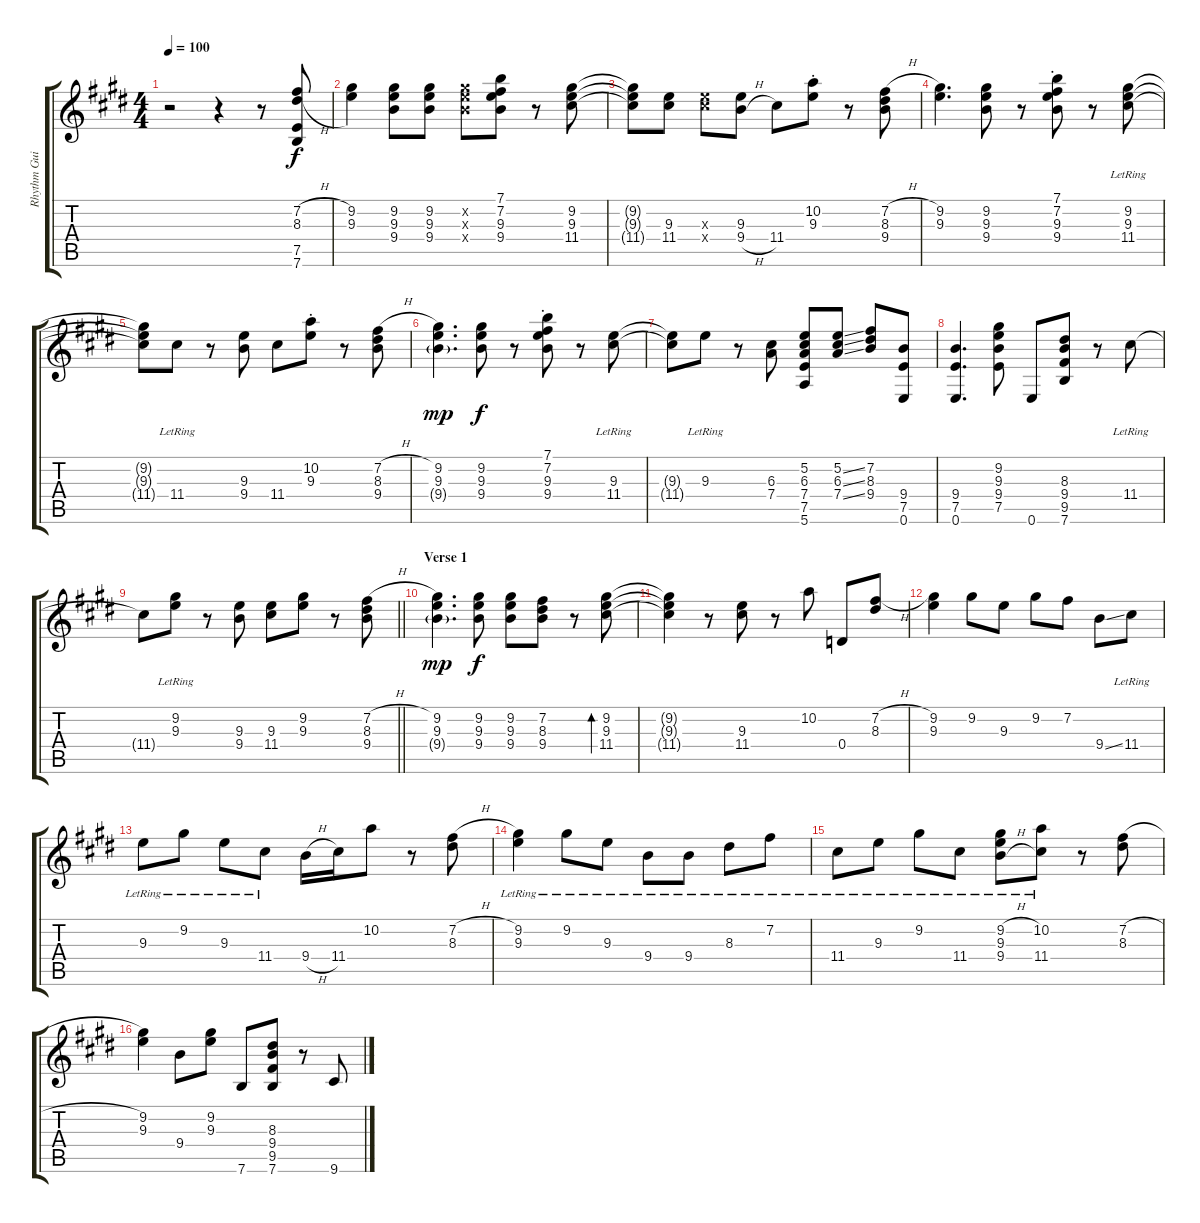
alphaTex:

\track ("Rhythm Guitar I (Keith)" "Rhythm Gui") {instrument electricguitarmuted}
\staff {score tabs}
\tuning (E4 B3 G3 D3 A2 E2) {hide}
\ts (4 4)
\tempo 100
\clef g2
\ks e
r.2{dy f instrument electricguitarmuted} r.4 r.8 (7.2{h} 8.3{h} 7.5 7.6).8 |
\ks c#minor
(9.2 9.3).4 (9.2 9.3 9.4).8 (9.2 9.3 9.4).8 (9.2{x} 9.3{x} 9.4{x}).8 (7.1 7.2 9.3 9.4).8 r.8 (9.2 9.3 11.4).8 |
(9.2{t} 9.3{t} 11.4{t}).8 (9.3 11.4).8 (9.3{x} 11.4{x}).8 (9.3 9.4{h}).8 11.4.8 (10.2{st} 9.3{st}).8 r.8 (7.2{h} 8.3 9.4).8 |
(9.2 9.3).4{d} (9.2 9.3 9.4).8 r.8 (7.1{st} 7.2{st} 9.3{st} 9.4{st}).8 r.8 (9.2{lr} 9.3{lr} 11.4{lr}).8 |
(9.2{t} 9.3{t} 11.4{t}).8 11.4{lr}.8 r.8 (9.3 9.4).8 11.4.8 (10.2{st} 9.3{st}).8 r.8 (7.2{h} 8.3 9.4).8 |
\ks e
(9.2 9.3 9.4{g}).4{d dy mp} (9.2 9.3 9.4).8{dy f} r.8 (7.1{st} 7.2{st} 9.3{st} 9.4{st}).8 r.8 (9.3{lr} 11.4{lr}).8 |
\ks c#minor
(9.3{t} 11.4{t}).8 9.3{lr}.8 r.8 (6.3 7.4).8 (5.2 6.3 7.4 7.5 5.6).8 (5.2{ss} 6.3{ss} 7.4{ss}).8 (7.2 8.3 9.4).8 (9.4 7.5 0.6).8 |
\ks e
(9.4 7.5 0.6).4{d} (9.2 9.3 9.4 7.5).8 0.6.8 (8.3 9.4 9.5 7.6).8 r.8 11.4{lr}.8 |
\barLineRight lightlight
\ks c#minor
11.4{t}.8 (9.2{lr} 9.3{lr}).8 r.8 (9.3 9.4).8 (9.3 11.4).8 (9.2 9.3).8 r.8 (7.2{h} 8.3 9.4).8 |
\section ("" "Verse 1")
\ks e
(9.2 9.3 9.4{g}).4{d dy mp} (9.2 9.3 9.4).8{dy f} (9.2 9.3 9.4).8 (7.2 8.3 9.4).8 r.8 (9.2 9.3 11.4).8{bd 30} |
\ks c#minor
(9.2{t} 9.3{t} 11.4{t}).4 r.8 (9.3 11.4).8 r.8 10.2.8 0.4.8 (7.2{h} 8.3).8 |
\ks e
(9.2 9.3).4 9.2.8 9.3.8 9.2.8 7.2.8 9.4{ss}.8 11.4{lr}.8 |
\ks c#minor
9.3{lr}.8 9.2{lr}.8 9.3{lr}.8 11.4{lr}.8 9.4{h}.16 11.4.16 10.2.8 r.8 (7.2{h} 8.3).8 |
\ks e
(9.2{lr} 9.3{lr}).4 9.2{lr}.8 9.3{lr}.8 9.4{lr}.8 9.4{lr}.8 8.3{lr}.8 7.2{lr}.8 |
\ks c#minor
11.4{lr}.8 9.3{lr}.8 9.2{lr}.8 11.4{lr}.8 (9.2{h lr} 9.3{lr} 9.4{h lr}).8 (10.2{lr} 11.4{lr}).8 r.8 (7.2{h} 8.3).8 |
\ks e
(9.2 9.3).4 9.4.8 (9.2 9.3).8 7.6.8 (8.3 9.4 9.5 7.6).8 r.8 9.6.8
